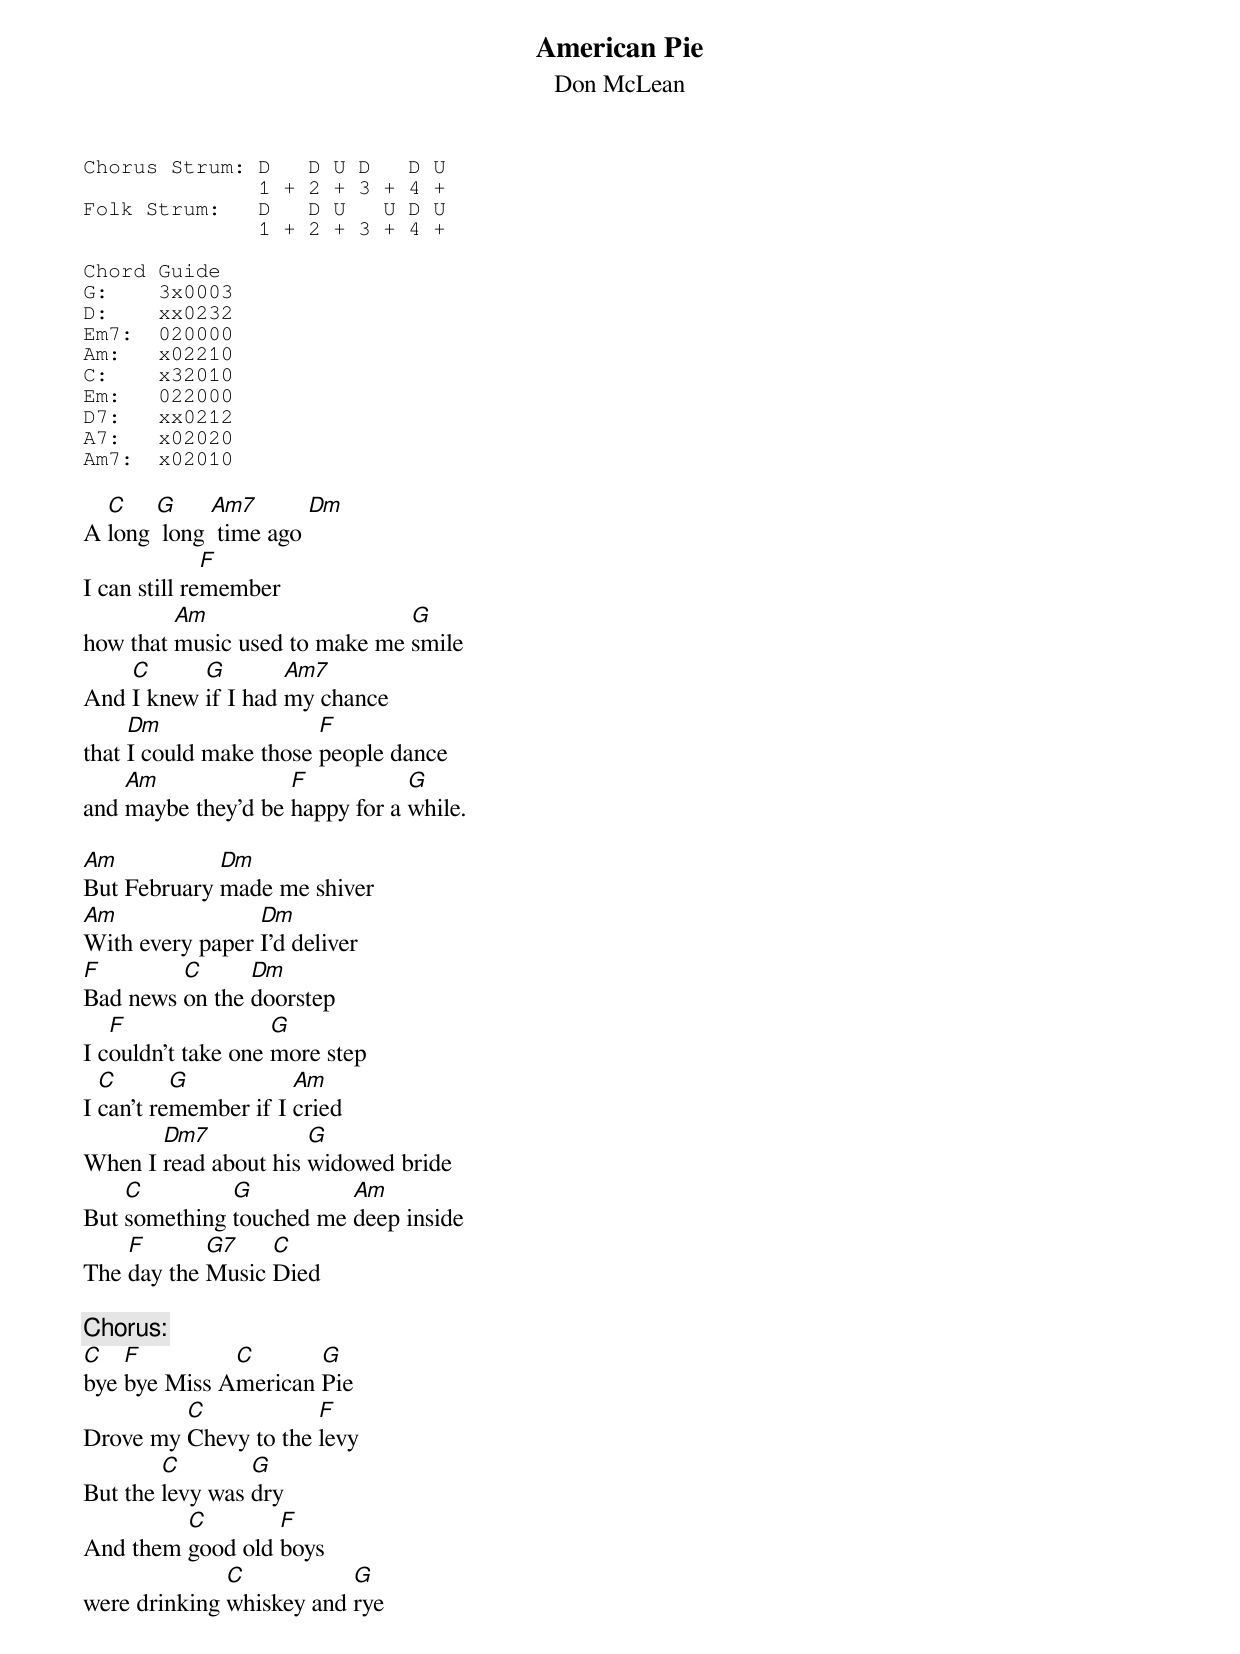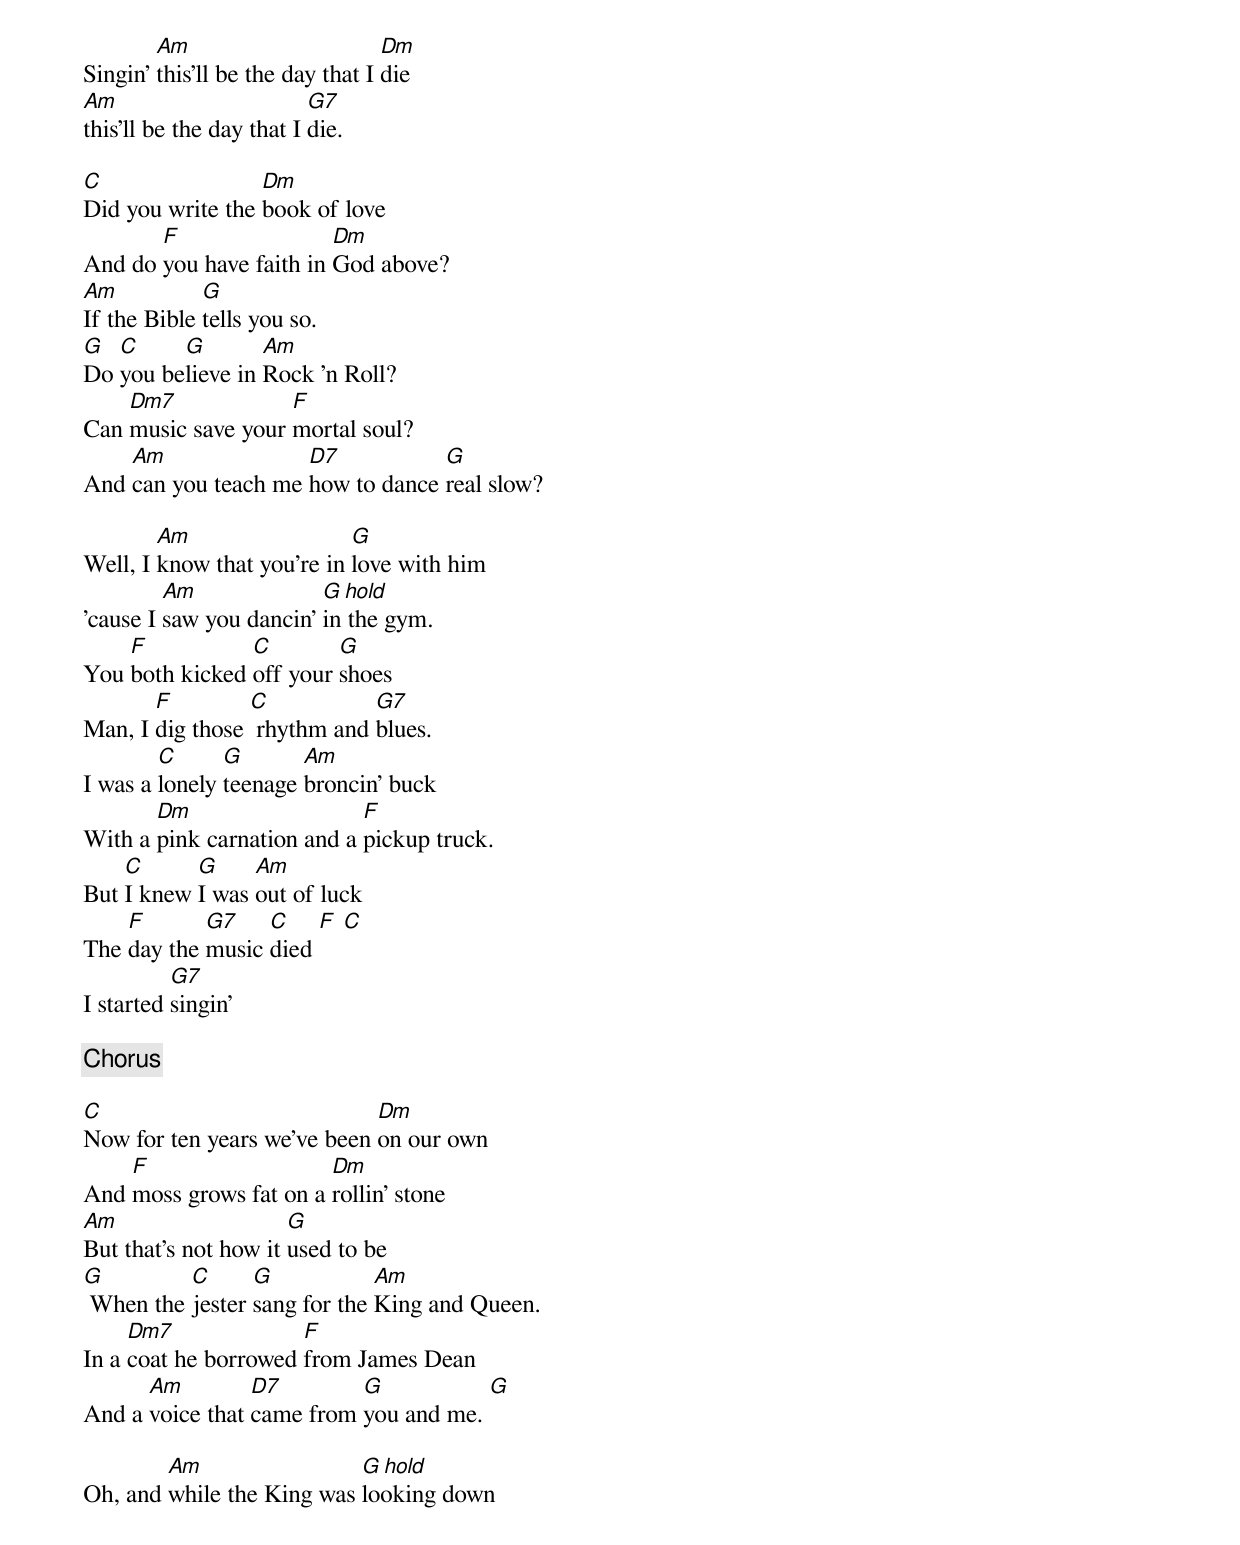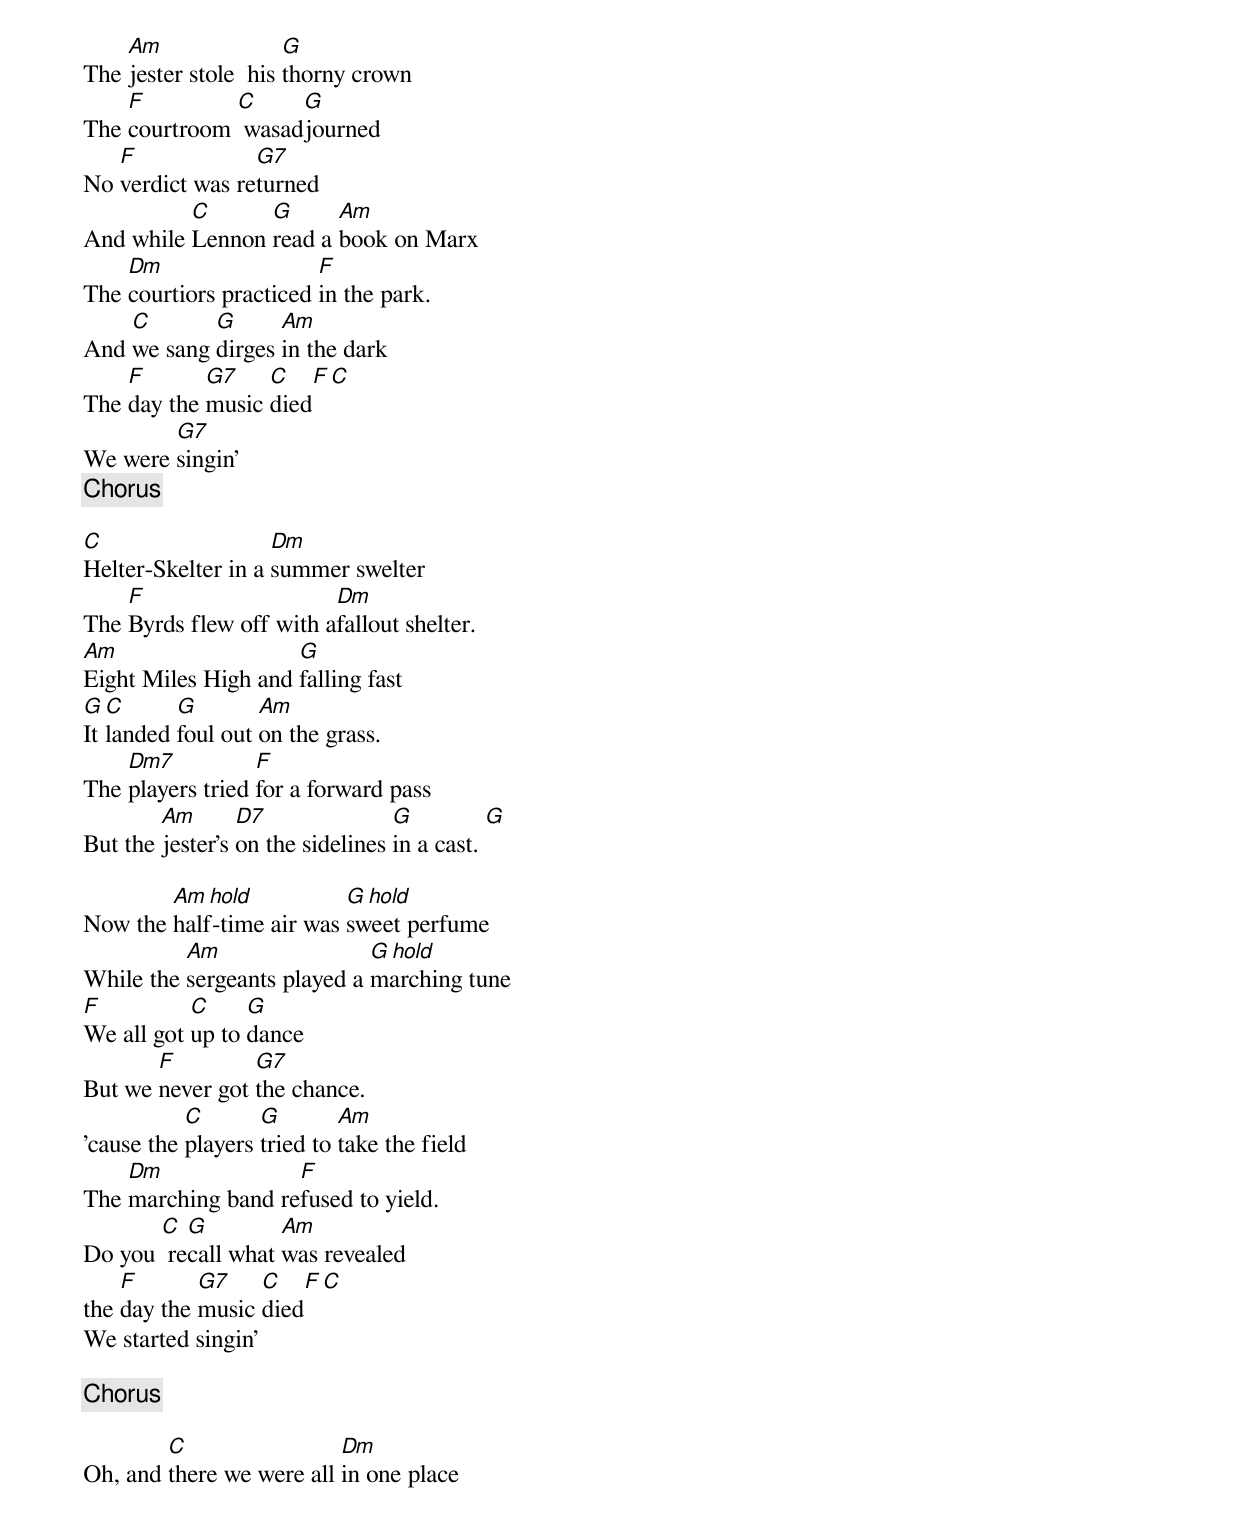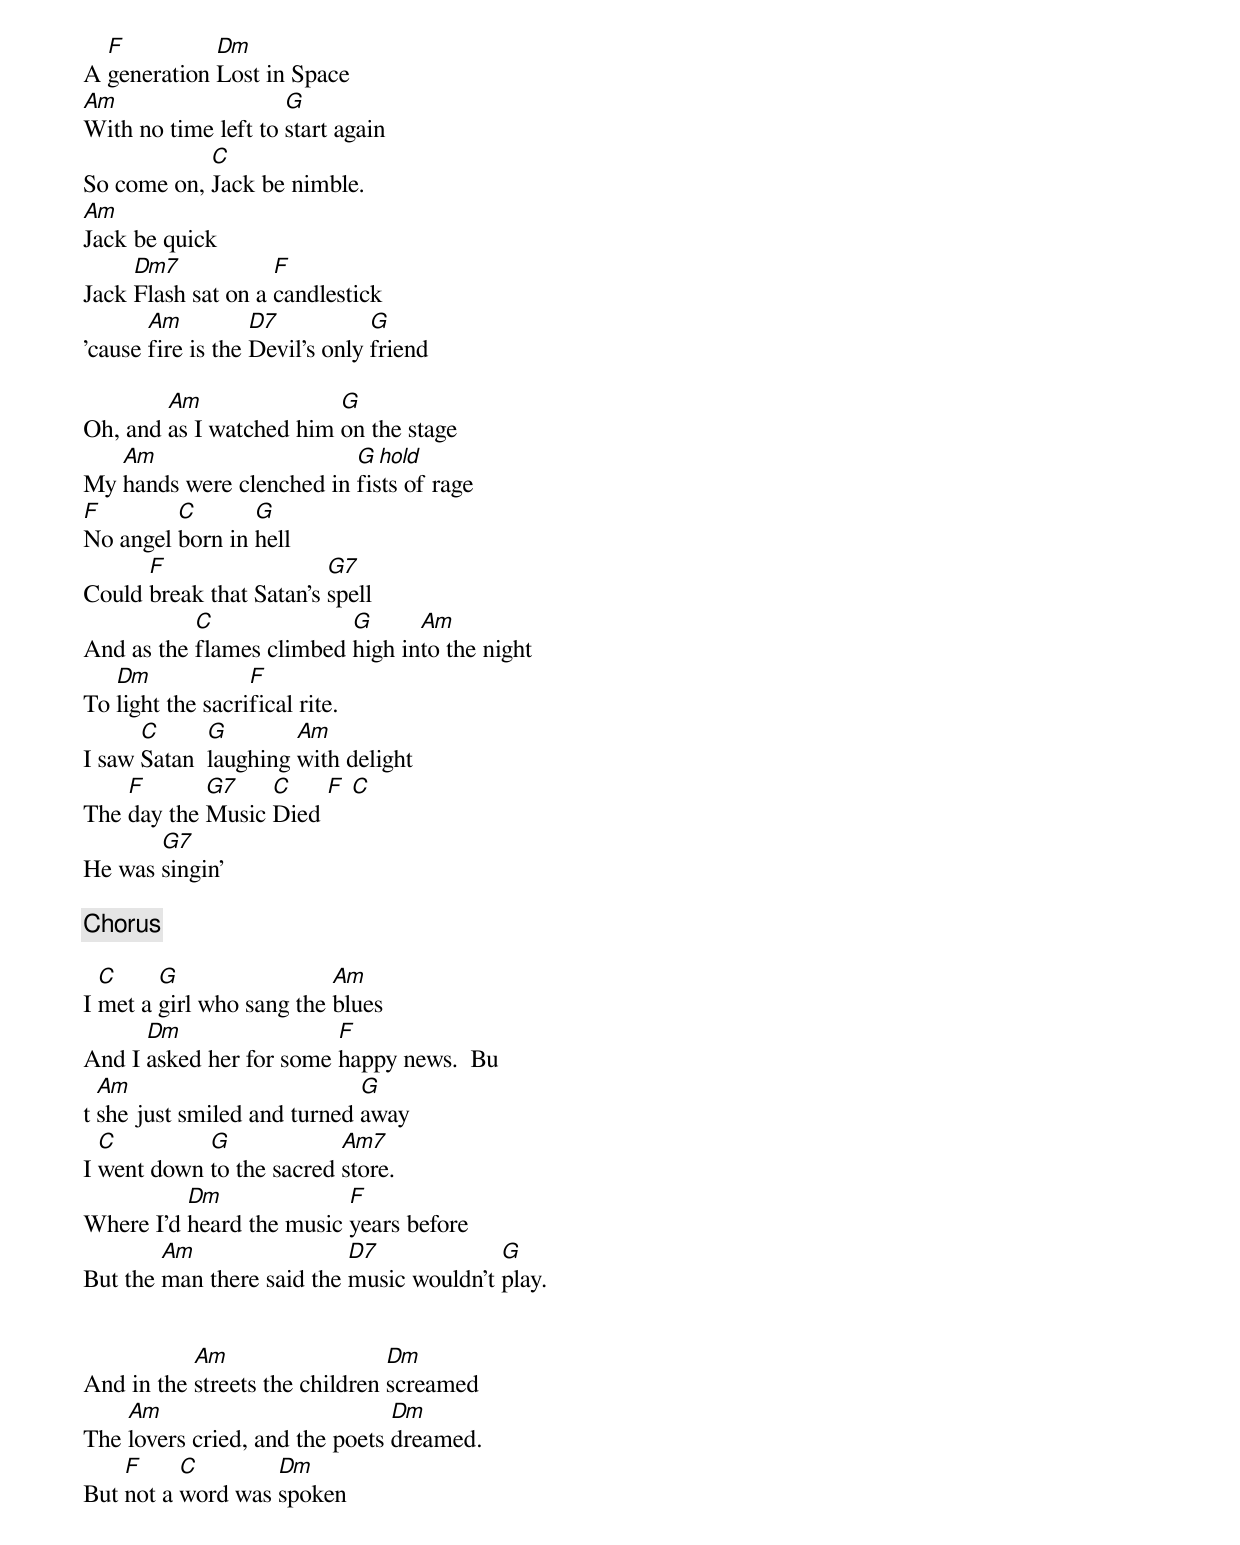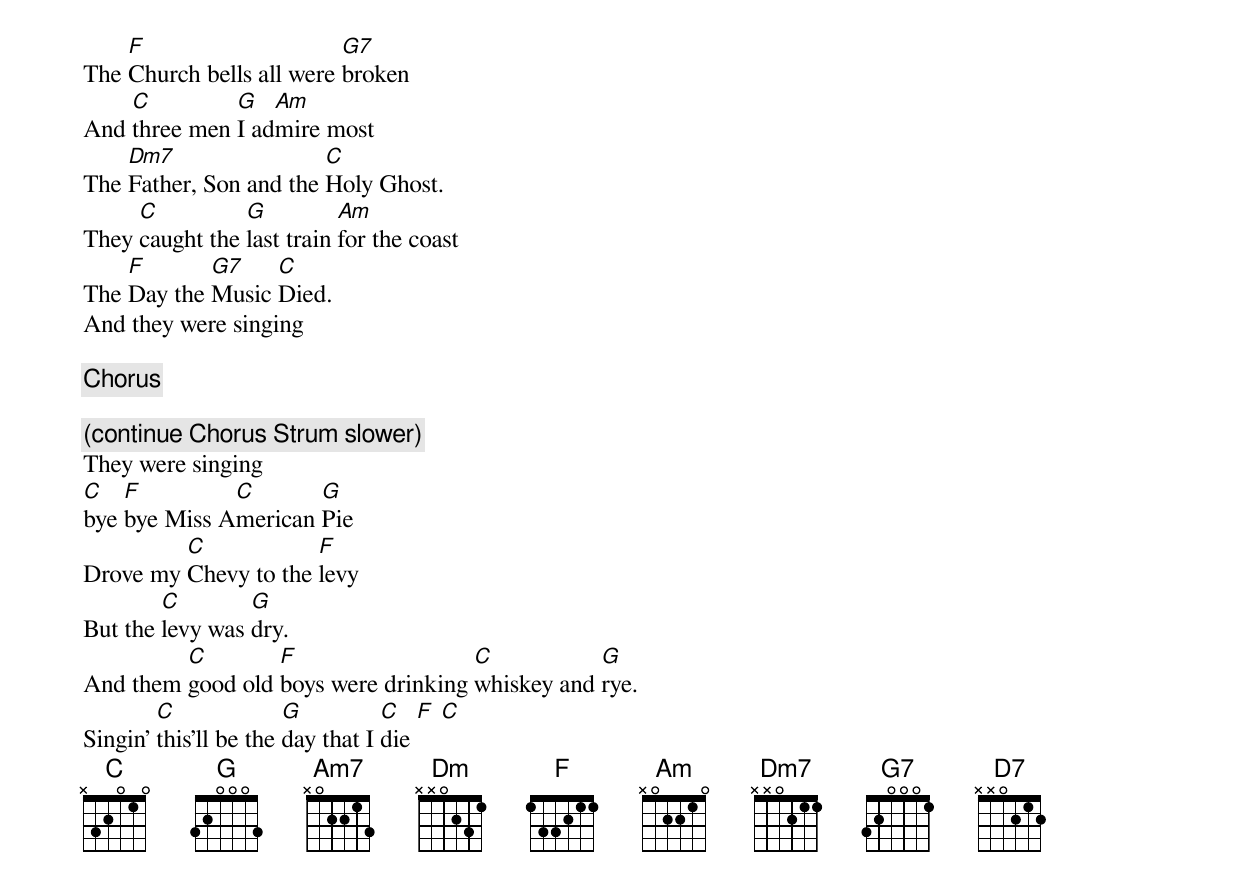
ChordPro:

{title: American Pie}
{subtitle: Don McLean}
{sot}
Chorus Strum: D   D U D   D U
              1 + 2 + 3 + 4 +
Folk Strum:   D   D U   U D U
              1 + 2 + 3 + 4 +

Chord Guide
G:    3x0003
D:    xx0232
Em7:  020000
Am:   x02210
C:    x32010
Em:   022000
D7:   xx0212
A7:   x02020
Am7:  x02010
{eot}

A [C]long [G] long [Am7] time ago [Dm]
I can still re[F]member
how that [Am]music used to make me [G]smile
And [C]I knew [G]if I had [Am7]my chance
that [Dm]I could make those [F]people dance
and [Am]maybe they'd be [F]happy for a [G]while.

[Am]But February [Dm]made me shiver
[Am]With every paper [Dm]I'd deliver
[F]Bad news [C]on the [Dm]doorstep
I c[F]ouldn't take one [G]more step
I [C]can't re[G]member if I [Am]cried
When I [Dm7]read about his [G]widowed bride
But [C]something [G]touched me [Am]deep inside
The [F]day the [G7]Music [C]Died

{c:Chorus:}
[C]bye [F]bye Miss A[C]merican [G]Pie
Drove my [C]Chevy to the [F]levy
But the [C]levy was [G]dry
And them [C]good old [F]boys
were drinking [C]whiskey and [G]rye
Singin' [Am]this'll be the day that I [Dm]die
[Am]this'll be the day that I [G7]die.

[C]Did you write the [Dm]book of love
And do [F]you have faith in [Dm]God above?
[Am]If the Bible [G]tells you so.
[G]Do [C]you be[G]lieve in [Am]Rock 'n Roll?
Can [Dm7]music save your [F]mortal soul?
And [Am]can you teach me [D7]how to dance [G]real slow?

Well, I [Am]know that you're in [G]love with him
'cause I [Am]saw you dancin' [G hold]in the gym.
You [F]both kicked [C]off your [G]shoes
Man, I [F]dig those [C] rhythm and [G7]blues.
I was a [C]lonely [G]teenage [Am]broncin' buck
With a [Dm]pink carnation and a [F]pickup truck.
But [C]I knew [G]I was [Am]out of luck
The [F]day the [G7]music [C]died [F] [C]
I started [G7]singin'

{c:Chorus}

[C]Now for ten years we've been [Dm]on our own
And [F]moss grows fat on a [Dm]rollin' stone
[Am]But that's not how it [G]used to be
[G] When the [C]jester [G]sang for the [Am]King and Queen.
In a [Dm7]coat he borrowed [F]from James Dean
And a [Am]voice that [D7]came from [G]you and me. [G]

Oh, and [Am]while the King was [G hold]looking down
The [Am]jester stole  his [G]thorny crown
The [F]courtroom [C] wasad[G]journed
No [F]verdict was re[G7]turned
And while [C]Lennon [G]read a [Am]book on Marx
The [Dm]courtiors practiced [F]in the park.
And [C]we sang [G]dirges [Am]in the dark
The [F]day the [G7]music [C]died[F][C]
We were [G7]singin’
{c:Chorus}

[C]Helter-Skelter in a [Dm]summer swelter
The [F]Byrds flew off with a[Dm]fallout shelter.
[Am]Eight Miles High and [G]falling fast
[G]It [C]landed [G]foul out [Am]on the grass.
The [Dm7]players tried [F]for a forward pass
But the [Am]jester's [D7]on the sidelines [G]in a cast. [G]

Now the [Am hold]half-time air was [G hold]sweet perfume
While the [Am]sergeants played a [G hold]marching tune
[F]We all got [C]up to [G]dance
But we [F]never got [G7]the chance.
'cause the [C]players [G]tried to [Am]take the field
The [Dm]marching band re[F]fused to yield.
Do you [C] re[G]call what [Am]was revealed
the [F]day the [G7]music [C]died[F][C]
We started singin’

{c:Chorus}

Oh, and [C]there we were all [Dm]in one place
A [F]generation [Dm]Lost in Space
[Am]With no time left to [G]start again
So come on, [C]Jack be nimble.
[Am]Jack be quick
Jack [Dm7]Flash sat on a [F]candlestick
'cause [Am]fire is the [D7]Devil's only [G]friend

Oh, and [Am]as I watched him [G]on the stage
My [Am]hands were clenched in [G hold]fists of rage
[F]No angel [C]born in [G]hell
Could [F]break that Satan's [G7]spell
And as the [C]flames climbed [G]high in[Am]to the night
To [Dm]light the sacri[F]fical rite.
I saw [C]Satan  [G]laughing [Am]with delight
The [F]day the [G7]Music [C]Died [F] [C]
He was [G7]singin'

{c:Chorus}

I [C]met a [G]girl who sang the [Am]blues
And I [Dm]asked her for some [F]happy news.  Bu
t [Am]she just smiled and turned [G]away
I [C]went down [G]to the sacred [Am7]store.
Where I'd [Dm]heard the music [F]years before
But the [Am]man there said the [D7]music wouldn't [G]play.


And in the [Am]streets the children [Dm]screamed
The [Am]lovers cried, and the poets [Dm]dreamed.
But [F]not a [C]word was [Dm]spoken
The [F]Church bells all were [G7]broken
And [C]three men [G]I ad[Am]mire most
The [Dm7]Father, Son and the [C]Holy Ghost.
They [C]caught the [G]last train [Am]for the coast
The [F]Day the [G7]Music [C]Died.
And they were singing

{c:Chorus}

{c:(continue Chorus Strum slower)}
They were singing
[C]bye [F]bye Miss A[C]merican [G]Pie
Drove my [C]Chevy to the [F]levy
But the [C]levy was [G]dry.
And them [C]good old [F]boys were drinking [C]whiskey and [G]rye.
Singin' [C]this'll be the [G]day that I [C]die [F] [C]
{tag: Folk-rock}
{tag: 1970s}
